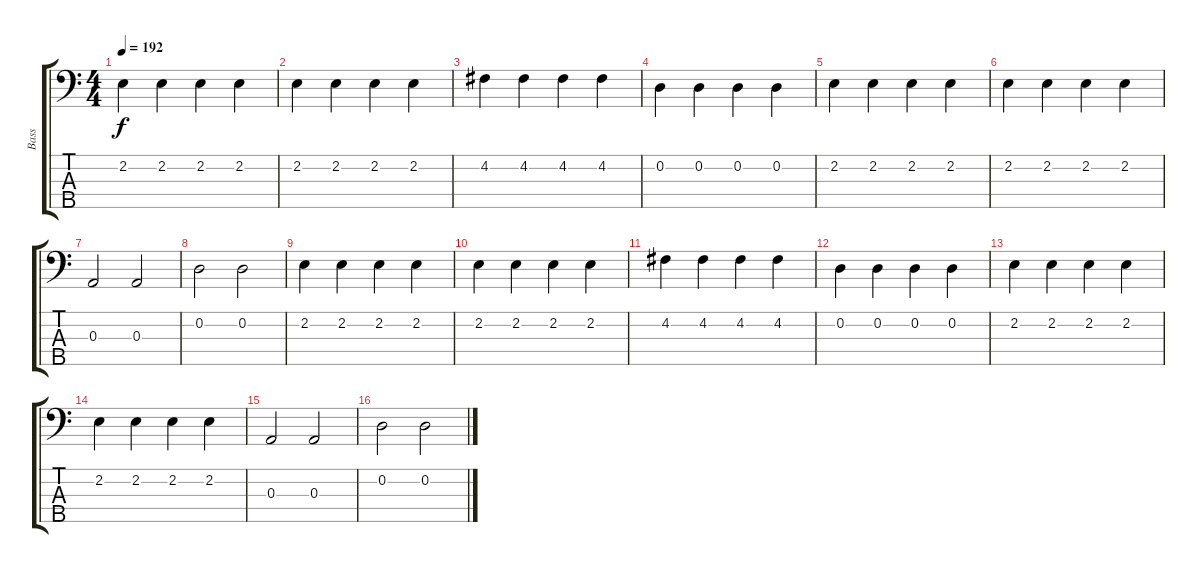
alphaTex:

\track ("Bass" "Bass") {instrument electricbassfinger}
\staff {score tabs}
\tuning (G2 D2 A1 E1 B0) {hide}
\ts (4 4)
\tempo 192
\clef f4
\ks c
2.2.4{dy f} 2.2.4 2.2.4 2.2.4 |
2.2.4 2.2.4 2.2.4 2.2.4 |
4.2.4 4.2.4 4.2.4 4.2.4 |
0.2.4 0.2.4 0.2.4 0.2.4 |
2.2.4 2.2.4 2.2.4 2.2.4 |
2.2.4 2.2.4 2.2.4 2.2.4 |
0.3.2 0.3.2 |
0.2.2 0.2.2 |
2.2.4 2.2.4 2.2.4 2.2.4 |
2.2.4 2.2.4 2.2.4 2.2.4 |
4.2.4 4.2.4 4.2.4 4.2.4 |
0.2.4 0.2.4 0.2.4 0.2.4 |
2.2.4 2.2.4 2.2.4 2.2.4 |
2.2.4 2.2.4 2.2.4 2.2.4 |
0.3.2 0.3.2 |
0.2.2 0.2.2
